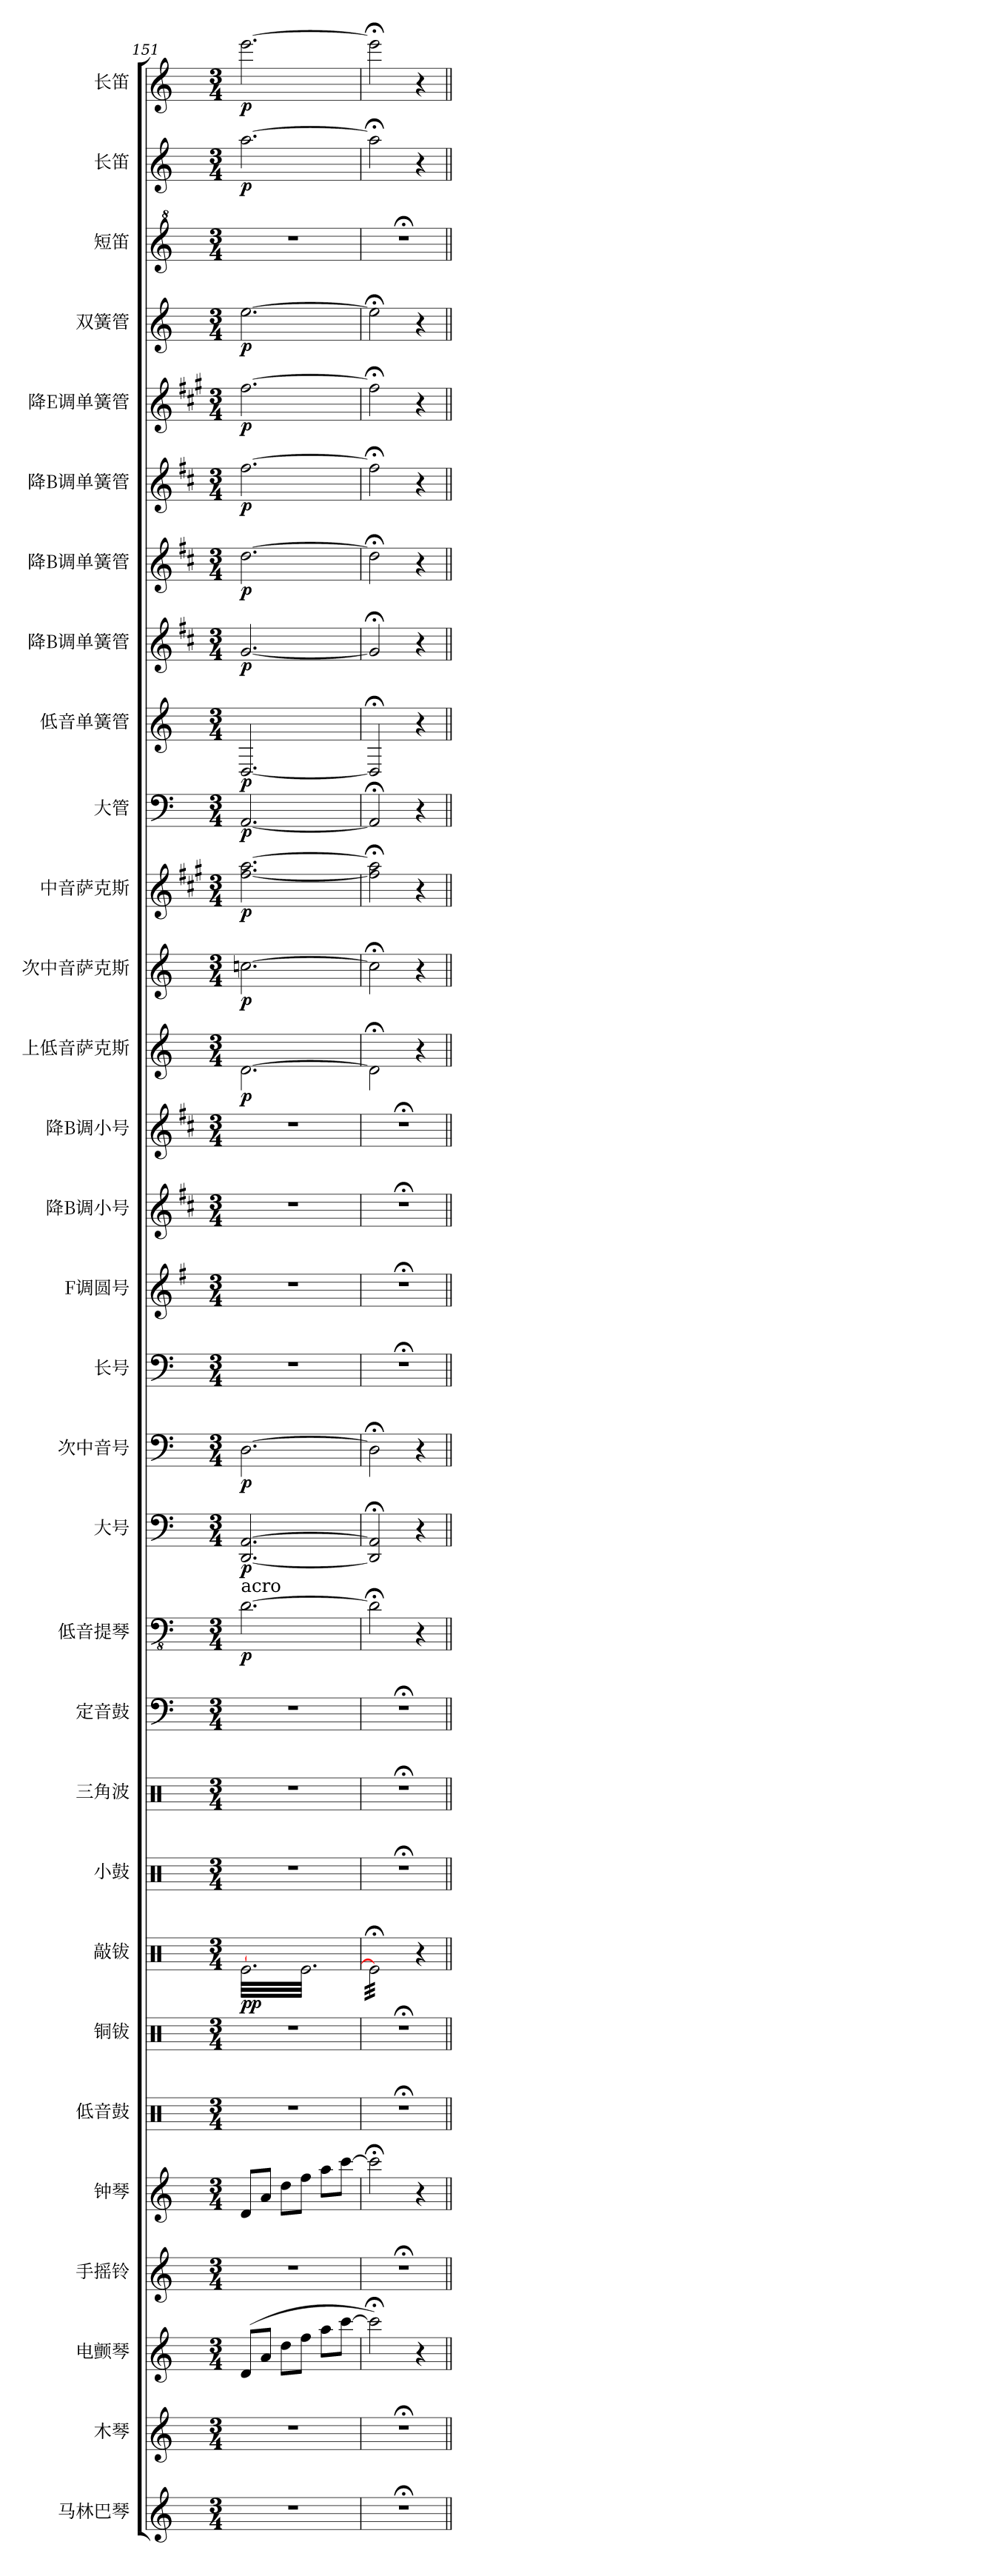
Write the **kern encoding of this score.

**kern	**kern	**kern	**dynam	**kern	**kern	**dynam	**kern	**kern	**kern	**dynam	**kern	**kern	**kern	**kern	**dynam	**kern	**dynam	**kern	**dynam	**kern	**kern	**kern	**kern	**kern	**dynam	**kern	**dynam	**kern	**dynam	**kern	**dynam	**kern	**dynam	**kern	**dynam	**kern	**dynam	**kern	**dynam	**kern	**dynam	**kern	**dynam	**kern	**kern	**dynam	**kern	**dynam
*part31	*part30	*part29	*part29	*part28	*part27	*part27	*part26	*part25	*part24	*part24	*part23	*part22	*part21	*part20	*part20	*part19	*part19	*part18	*part18	*part17	*part16	*part15	*part14	*part13	*part13	*part12	*part12	*part11	*part11	*part10	*part10	*part9	*part9	*part8	*part8	*part7	*part7	*part6	*part6	*part5	*part5	*part4	*part4	*part3	*part2	*part2	*part1	*part1
*staff31	*staff30	*staff29	*staff29	*staff28	*staff27	*staff27	*staff26	*staff25	*staff24	*staff24	*staff23	*staff22	*staff21	*staff20	*staff20	*staff19	*staff19	*staff18	*staff18	*staff17	*staff16	*staff15	*staff14	*staff13	*staff13	*staff12	*staff12	*staff11	*staff11	*staff10	*staff10	*staff9	*staff9	*staff8	*staff8	*staff7	*staff7	*staff6	*staff6	*staff5	*staff5	*staff4	*staff4	*staff3	*staff2	*staff2	*staff1	*staff1
*I"马林巴琴	*I"木琴	*I"电颤琴	*	*I"手摇铃	*I"钟琴	*	*I"低音鼓	*I"铜钹	*I"敲钹	*	*I"小鼓	*I"三角波	*I"定音鼓	*I"低音提琴	*	*I"大号	*	*I"次中音号	*	*I"长号	*I"F调圆号	*I"降B调小号	*I"降B调小号	*I"上低音萨克斯	*	*I"次中音萨克斯	*	*I"中音萨克斯	*	*I"大管	*	*I"低音单簧管	*	*I"降B调单簧管	*	*I"降B调单簧管	*	*I"降B调单簧管	*	*I"降E调单簧管	*	*I"双簧管	*	*I"短笛	*I"长笛	*	*I"长笛	*
*clefG2	*clefG2	*clefG2	*	*clefG2	*clefG2	*	*clefX	*clefX	*clefX	*	*clefX	*clefX	*clefF4	*clefFv4	*	*clefF4	*	*clefF4	*	*clefF4	*clefG2	*clefG2	*clefG2	*clefG2	*	*clefG2	*	*clefG2	*	*clefF4	*	*clefG2	*	*clefG2	*	*clefG2	*	*clefG2	*	*clefG2	*	*clefG2	*	*clefG^2	*clefG2	*	*clefG2	*
*	*ITrd-7c-12	*	*	*	*ITrd-14c-24	*	*	*	*	*	*	*	*	*ITrd7c12	*	*	*	*	*	*	*ITrd4c7	*ITrd1c2	*ITrd1c2	*ITrd12c21	*	*ITrd8c14	*	*ITrd5c9	*	*	*	*ITrd8c14	*	*ITrd1c2	*	*ITrd1c2	*	*ITrd1c2	*	*ITrd-2c-3	*	*	*	*ITrd-7c-12	*	*	*	*
*k[]	*k[]	*k[]	*	*k[]	*k[]	*	*k[]	*k[]	*k[]	*	*k[]	*k[]	*k[]	*k[]	*	*k[]	*	*k[]	*	*k[]	*k[]	*k[]	*k[]	*k[]	*	*k[]	*	*k[]	*	*k[]	*	*k[]	*	*k[]	*	*k[]	*	*k[]	*	*k[]	*	*k[]	*	*k[]	*k[]	*	*k[]	*
*M3/4	*M3/4	*M3/4	*	*M3/4	*M3/4	*	*M3/4	*M3/4	*M3/4	*	*M3/4	*M3/4	*M3/4	*M3/4	*	*M3/4	*	*M3/4	*	*M3/4	*M3/4	*M3/4	*M3/4	*M3/4	*	*M3/4	*	*M3/4	*	*M3/4	*	*M3/4	*	*M3/4	*	*M3/4	*	*M3/4	*	*M3/4	*	*M3/4	*	*M3/4	*M3/4	*	*M3/4	*
=151	=151	=151	=151	=151	=151	=151	=151	=151	=151	=151	=151	=151	=151	=151	=151	=151	=151	=151	=151	=151	=151	=151	=151	=151	=151	=151	=151	=151	=151	=151	=151	=151	=151	=151	=151	=151	=151	=151	=151	=151	=151	=151	=151	=151	=151	=151	=151	=151
!	!	!	!	!	!	!	!	!	!	!	!	!	!	!LO:TX:a:t=acro	!	!	!	!	!	!	!	!	!	!	!	!	!	!	!	!	!	!	!	!	!	!	!	!	!	!	!	!	!	!	!	!	!	!
!	!	!	!LO:DY:b	!	!	!	!	!	!	!	!	!	!	!	!	!	!	!	!	!	!	!	!	!	!	!	!	!	!	!	!	!	!	!	!	!	!	!	!	!	!	!	!	!	!	!	!	!
!	!	!	!LO:DY:n=1:b	!	!	!LO:DY:b	!	!	!	!	!	!	!	!	!	!	!	!	!	!	!	!	!	!	!	!	!	!	!	!	!	!	!	!	!	!	!	!	!	!	!	!	!	!	!	!	!	!
!	!	!	!	!	!	!LO:DY:n=1:b	!	!	!	!LO:DY:b	!	!	!	!	!LO:DY:b	!	!LO:DY:b	!	!LO:DY:b	!	!	!	!	!	!LO:DY:b	!	!LO:DY:b	!	!LO:DY:b	!	!LO:DY:b	!	!LO:DY:b	!	!LO:DY:b	!	!LO:DY:b	!	!LO:DY:b	!	!LO:DY:b	!	!LO:DY:b	!	!	!LO:DY:b	!	!LO:DY:b
*	*	*	*	*	*	*	*	*	*tremolo	*	*	*	*	*	*	*	*	*	*	*	*	*	*	*	*	*	*	*	*	*	*	*	*	*	*	*	*	*	*	*	*	*	*	*	*	*	*	*
2.r	2.r	(8d/L	mp mf	2.r	8ddd/L	mp mf	2.r	2.r	[32Re\LLL	pp	2.r	2.r	2.r	[2.DD\	p	[2.DD/ [2.AA/	p	[2.D\	p	2.r	2.r	2.r	2.r	[2.D\	p	[2.cn\	p	[2.a\ [2.cc\	p	[2.AA/	p	[2.DD/	p	[2.f/	p	[2.cc\	p	[2.ee\	p	[2.aa\	p	[2.ee\	p	2.r	[2.aa\	p	[2.eee\	p
.	.	.	.	.	.	.	.	.	32Re\	.	.	.	.	.	.	.	.	.	.	.	.	.	.	.	.	.	.	.	.	.	.	.	.	.	.	.	.	.	.	.	.	.	.	.	.	.	.	.
.	.	.	.	.	.	.	.	.	32Re\	.	.	.	.	.	.	.	.	.	.	.	.	.	.	.	.	.	.	.	.	.	.	.	.	.	.	.	.	.	.	.	.	.	.	.	.	.	.	.
.	.	.	.	.	.	.	.	.	32Re\	.	.	.	.	.	.	.	.	.	.	.	.	.	.	.	.	.	.	.	.	.	.	.	.	.	.	.	.	.	.	.	.	.	.	.	.	.	.	.
.	.	8a/J	.	.	8aaa/J	.	.	.	32Re\	.	.	.	.	.	.	.	.	.	.	.	.	.	.	.	.	.	.	.	.	.	.	.	.	.	.	.	.	.	.	.	.	.	.	.	.	.	.	.
.	.	.	.	.	.	.	.	.	32Re\	.	.	.	.	.	.	.	.	.	.	.	.	.	.	.	.	.	.	.	.	.	.	.	.	.	.	.	.	.	.	.	.	.	.	.	.	.	.	.
.	.	.	.	.	.	.	.	.	32Re\	.	.	.	.	.	.	.	.	.	.	.	.	.	.	.	.	.	.	.	.	.	.	.	.	.	.	.	.	.	.	.	.	.	.	.	.	.	.	.
.	.	.	.	.	.	.	.	.	32Re\	.	.	.	.	.	.	.	.	.	.	.	.	.	.	.	.	.	.	.	.	.	.	.	.	.	.	.	.	.	.	.	.	.	.	.	.	.	.	.
.	.	8dd\L	.	.	8dddd\L	.	.	.	32Re\	.	.	.	.	.	.	.	.	.	.	.	.	.	.	.	.	.	.	.	.	.	.	.	.	.	.	.	.	.	.	.	.	.	.	.	.	.	.	.
.	.	.	.	.	.	.	.	.	32Re\	.	.	.	.	.	.	.	.	.	.	.	.	.	.	.	.	.	.	.	.	.	.	.	.	.	.	.	.	.	.	.	.	.	.	.	.	.	.	.
.	.	.	.	.	.	.	.	.	32Re\	.	.	.	.	.	.	.	.	.	.	.	.	.	.	.	.	.	.	.	.	.	.	.	.	.	.	.	.	.	.	.	.	.	.	.	.	.	.	.
.	.	.	.	.	.	.	.	.	32Re\	.	.	.	.	.	.	.	.	.	.	.	.	.	.	.	.	.	.	.	.	.	.	.	.	.	.	.	.	.	.	.	.	.	.	.	.	.	.	.
.	.	8ff\J	.	.	8ffff\J	.	.	.	32Re\	.	.	.	.	.	.	.	.	.	.	.	.	.	.	.	.	.	.	.	.	.	.	.	.	.	.	.	.	.	.	.	.	.	.	.	.	.	.	.
.	.	.	.	.	.	.	.	.	32Re\	.	.	.	.	.	.	.	.	.	.	.	.	.	.	.	.	.	.	.	.	.	.	.	.	.	.	.	.	.	.	.	.	.	.	.	.	.	.	.
.	.	.	.	.	.	.	.	.	32Re\	.	.	.	.	.	.	.	.	.	.	.	.	.	.	.	.	.	.	.	.	.	.	.	.	.	.	.	.	.	.	.	.	.	.	.	.	.	.	.
.	.	.	.	.	.	.	.	.	32Re\	.	.	.	.	.	.	.	.	.	.	.	.	.	.	.	.	.	.	.	.	.	.	.	.	.	.	.	.	.	.	.	.	.	.	.	.	.	.	.
.	.	8aa\L	.	.	8aaaa\L	.	.	.	32Re\	.	.	.	.	.	.	.	.	.	.	.	.	.	.	.	.	.	.	.	.	.	.	.	.	.	.	.	.	.	.	.	.	.	.	.	.	.	.	.
.	.	.	.	.	.	.	.	.	32Re\	.	.	.	.	.	.	.	.	.	.	.	.	.	.	.	.	.	.	.	.	.	.	.	.	.	.	.	.	.	.	.	.	.	.	.	.	.	.	.
.	.	.	.	.	.	.	.	.	32Re\	.	.	.	.	.	.	.	.	.	.	.	.	.	.	.	.	.	.	.	.	.	.	.	.	.	.	.	.	.	.	.	.	.	.	.	.	.	.	.
.	.	.	.	.	.	.	.	.	32Re\	.	.	.	.	.	.	.	.	.	.	.	.	.	.	.	.	.	.	.	.	.	.	.	.	.	.	.	.	.	.	.	.	.	.	.	.	.	.	.
.	.	[8ccc\J	.	.	[8ccccc\J	.	.	.	32Re\	.	.	.	.	.	.	.	.	.	.	.	.	.	.	.	.	.	.	.	.	.	.	.	.	.	.	.	.	.	.	.	.	.	.	.	.	.	.	.
.	.	.	.	.	.	.	.	.	32Re\	.	.	.	.	.	.	.	.	.	.	.	.	.	.	.	.	.	.	.	.	.	.	.	.	.	.	.	.	.	.	.	.	.	.	.	.	.	.	.
.	.	.	.	.	.	.	.	.	32Re\	.	.	.	.	.	.	.	.	.	.	.	.	.	.	.	.	.	.	.	.	.	.	.	.	.	.	.	.	.	.	.	.	.	.	.	.	.	.	.
.	.	.	.	.	.	.	.	.	32Re\JJJ	.	.	.	.	.	.	.	.	.	.	.	.	.	.	.	.	.	.	.	.	.	.	.	.	.	.	.	.	.	.	.	.	.	.	.	.	.	.	.
=152	=152	=152	=152	=152	=152	=152	=152	=152	=152	=152	=152	=152	=152	=152	=152	=152	=152	=152	=152	=152	=152	=152	=152	=152	=152	=152	=152	=152	=152	=152	=152	=152	=152	=152	=152	=152	=152	=152	=152	=152	=152	=152	=152	=152	=152	=152	=152	=152
2.r;<	2.r;<	2ccc;<\])	.	2.r;<	2ccccc;<\]	.	2.r;<	2.r;<	32Re;<\]LLL	.	2.r;<	2.r;<	2.r;<	2DD;<\]	.	2DD/];< 2AA/];<	.	2D;<\]	.	2.r;<	2.r;<	2.r;<	2.r;<	2D;<\]	.	2c;<\]	.	2a\];< 2cc\];<	.	2AA;</]	.	2DD;</]	.	2f;</]	.	2cc;<\]	.	2ee;<\]	.	2aa;<\]	.	2ee;<\]	.	2.r;<	2aa;<\]	.	2eee;<\]	.
.	.	.	.	.	.	.	.	.	32Re;<\	.	.	.	.	.	.	.	.	.	.	.	.	.	.	.	.	.	.	.	.	.	.	.	.	.	.	.	.	.	.	.	.	.	.	.	.	.	.	.
.	.	.	.	.	.	.	.	.	32Re;<\	.	.	.	.	.	.	.	.	.	.	.	.	.	.	.	.	.	.	.	.	.	.	.	.	.	.	.	.	.	.	.	.	.	.	.	.	.	.	.
.	.	.	.	.	.	.	.	.	32Re;<\	.	.	.	.	.	.	.	.	.	.	.	.	.	.	.	.	.	.	.	.	.	.	.	.	.	.	.	.	.	.	.	.	.	.	.	.	.	.	.
.	.	.	.	.	.	.	.	.	32Re;<\	.	.	.	.	.	.	.	.	.	.	.	.	.	.	.	.	.	.	.	.	.	.	.	.	.	.	.	.	.	.	.	.	.	.	.	.	.	.	.
.	.	.	.	.	.	.	.	.	32Re;<\	.	.	.	.	.	.	.	.	.	.	.	.	.	.	.	.	.	.	.	.	.	.	.	.	.	.	.	.	.	.	.	.	.	.	.	.	.	.	.
.	.	.	.	.	.	.	.	.	32Re;<\	.	.	.	.	.	.	.	.	.	.	.	.	.	.	.	.	.	.	.	.	.	.	.	.	.	.	.	.	.	.	.	.	.	.	.	.	.	.	.
.	.	.	.	.	.	.	.	.	32Re;<\	.	.	.	.	.	.	.	.	.	.	.	.	.	.	.	.	.	.	.	.	.	.	.	.	.	.	.	.	.	.	.	.	.	.	.	.	.	.	.
.	.	.	.	.	.	.	.	.	32Re;<\	.	.	.	.	.	.	.	.	.	.	.	.	.	.	.	.	.	.	.	.	.	.	.	.	.	.	.	.	.	.	.	.	.	.	.	.	.	.	.
.	.	.	.	.	.	.	.	.	32Re;<\	.	.	.	.	.	.	.	.	.	.	.	.	.	.	.	.	.	.	.	.	.	.	.	.	.	.	.	.	.	.	.	.	.	.	.	.	.	.	.
.	.	.	.	.	.	.	.	.	32Re;<\	.	.	.	.	.	.	.	.	.	.	.	.	.	.	.	.	.	.	.	.	.	.	.	.	.	.	.	.	.	.	.	.	.	.	.	.	.	.	.
.	.	.	.	.	.	.	.	.	32Re;<\	.	.	.	.	.	.	.	.	.	.	.	.	.	.	.	.	.	.	.	.	.	.	.	.	.	.	.	.	.	.	.	.	.	.	.	.	.	.	.
.	.	.	.	.	.	.	.	.	32Re;<\	.	.	.	.	.	.	.	.	.	.	.	.	.	.	.	.	.	.	.	.	.	.	.	.	.	.	.	.	.	.	.	.	.	.	.	.	.	.	.
.	.	.	.	.	.	.	.	.	32Re;<\	.	.	.	.	.	.	.	.	.	.	.	.	.	.	.	.	.	.	.	.	.	.	.	.	.	.	.	.	.	.	.	.	.	.	.	.	.	.	.
.	.	.	.	.	.	.	.	.	32Re;<\	.	.	.	.	.	.	.	.	.	.	.	.	.	.	.	.	.	.	.	.	.	.	.	.	.	.	.	.	.	.	.	.	.	.	.	.	.	.	.
.	.	.	.	.	.	.	.	.	32Re;<\JJJ	.	.	.	.	.	.	.	.	.	.	.	.	.	.	.	.	.	.	.	.	.	.	.	.	.	.	.	.	.	.	.	.	.	.	.	.	.	.	.
*	*	*	*	*	*	*	*	*	*Xtremolo	*	*	*	*	*	*	*	*	*	*	*	*	*	*	*	*	*	*	*	*	*	*	*	*	*	*	*	*	*	*	*	*	*	*	*	*	*	*	*
.	.	4r	.	.	4r	.	.	.	4r	.	.	.	.	4r	.	4r	.	4r	.	.	.	.	.	4r	.	4r	.	4r	.	4r	.	4r	.	4r	.	4r	.	4r	.	4r	.	4r	.	.	4r	.	4r	.
=||	=||	=||	=||	=||	=||	=||	=||	=||	=||	=||	=||	=||	=||	=||	=||	=||	=||	=||	=||	=||	=||	=||	=||	=||	=||	=||	=||	=||	=||	=||	=||	=||	=||	=||	=||	=||	=||	=||	=||	=||	=||	=||	=||	=||	=||	=||	=||	=||
*-	*-	*-	*-	*-	*-	*-	*-	*-	*-	*-	*-	*-	*-	*-	*-	*-	*-	*-	*-	*-	*-	*-	*-	*-	*-	*-	*-	*-	*-	*-	*-	*-	*-	*-	*-	*-	*-	*-	*-	*-	*-	*-	*-	*-	*-	*-	*-	*-
